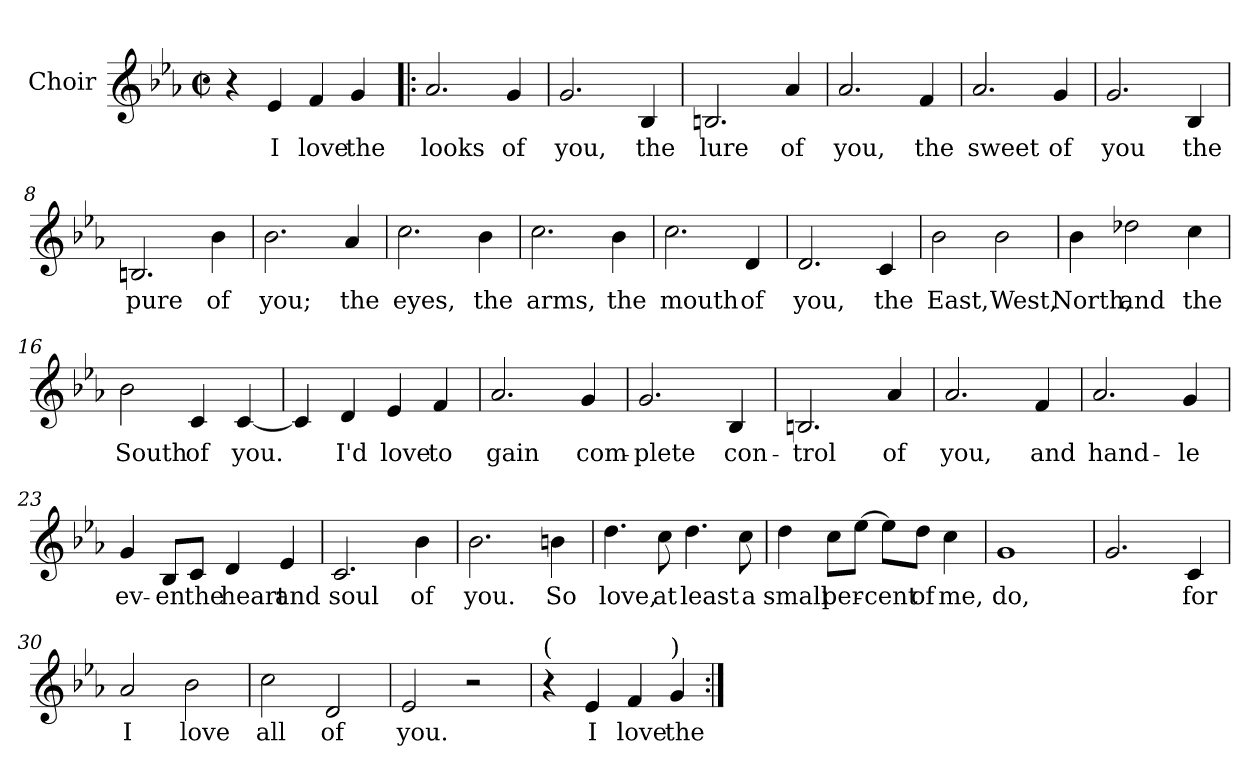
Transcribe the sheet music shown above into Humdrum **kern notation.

**kern	**text
*part1	*part1
*staff1	*staff1
*I"Choir	*
*I'Ch	*
*clefG2	*
*k[b-e-a-]	*
*E-:	*
*M2/2	*
*met(c|)	*
=1	=1
4r	.
4e-/	I
4f/	love
4g/	the
=2!|:	=2!|:
2.a-/	looks
4g/	of
=3	=3
2.g/	you,
4B-/	the
=4	=4
2.Bn/	lure
4a-/	of
=5	=5
2.a-/	you,
4f/	the
!!LO:LB:g=z
=6	=6
2.a-/	sweet
4g/	of
=7	=7
2.g/	you
4B-/	the
=8	=8
2.Bn/	pure
4b-\	of
=9	=9
2.b-\	you;
4a-/	the
!!LO:LB:g=z
=10	=10
2.cc\	eyes,
4b-\	the
=11	=11
2.cc\	arms,
4b-\	the
=12	=12
2.cc\	mouth
4d/	of
=13	=13
2.d/	you,
4c/	the
!!LO:LB:g=z
=14	=14
2b-\	East,
2b-\	West,
=15	=15
4b-\	North,
2dd-X\	and
4cc\	the
=16	=16
2b-\	South
4c/	of
[4c/	you.
=17	=17
4c/]	.
4d/	I'd
4e-/	love
4f/	to
!!LO:LB:g=z
=18	=18
2.a-/	gain
4g/	com-
=19	=19
2.g/	-plete
4B-/	con-
=20	=20
2.Bn/	-trol
4a-/	of
=21	=21
2.a-/	you,
4f/	and
!!LO:LB:g=z
=22	=22
2.a-/	hand-
4g/	-le
=23	=23
4g/	ev-
8B-/L	-en
8c/J	the
4d/	heart
4e-/	and
=24	=24
2.c/	soul
4b-\	of
=25	=25
2.b-\	you.
4bn\	So
!!LO:LB:g=z
=26	=26
4.dd\	love,
8cc\	at
4.dd\	least
8cc\	a
=27	=27
4dd\	small
8cc\L	per-
[8ee-\J	.
8ee-\L]	-cent
8dd\J	of
4cc\	me,
=28	=28
1g	do,
=29	=29
2.g/	.
4c/	for
!!LO:LB:g=z
=30	=30
2a-/	I
2b-\	love
=31	=31
2cc\	all
2d/	of
=32	=32
2e-/	you.
2r	.
=33	=33
!LO:TX:a:t=(	!
4r	.
4e-/	I
4f/	love
!LO:TX:a:t=)	!
4g/	the
=:|!	=:|!
*-	*-
